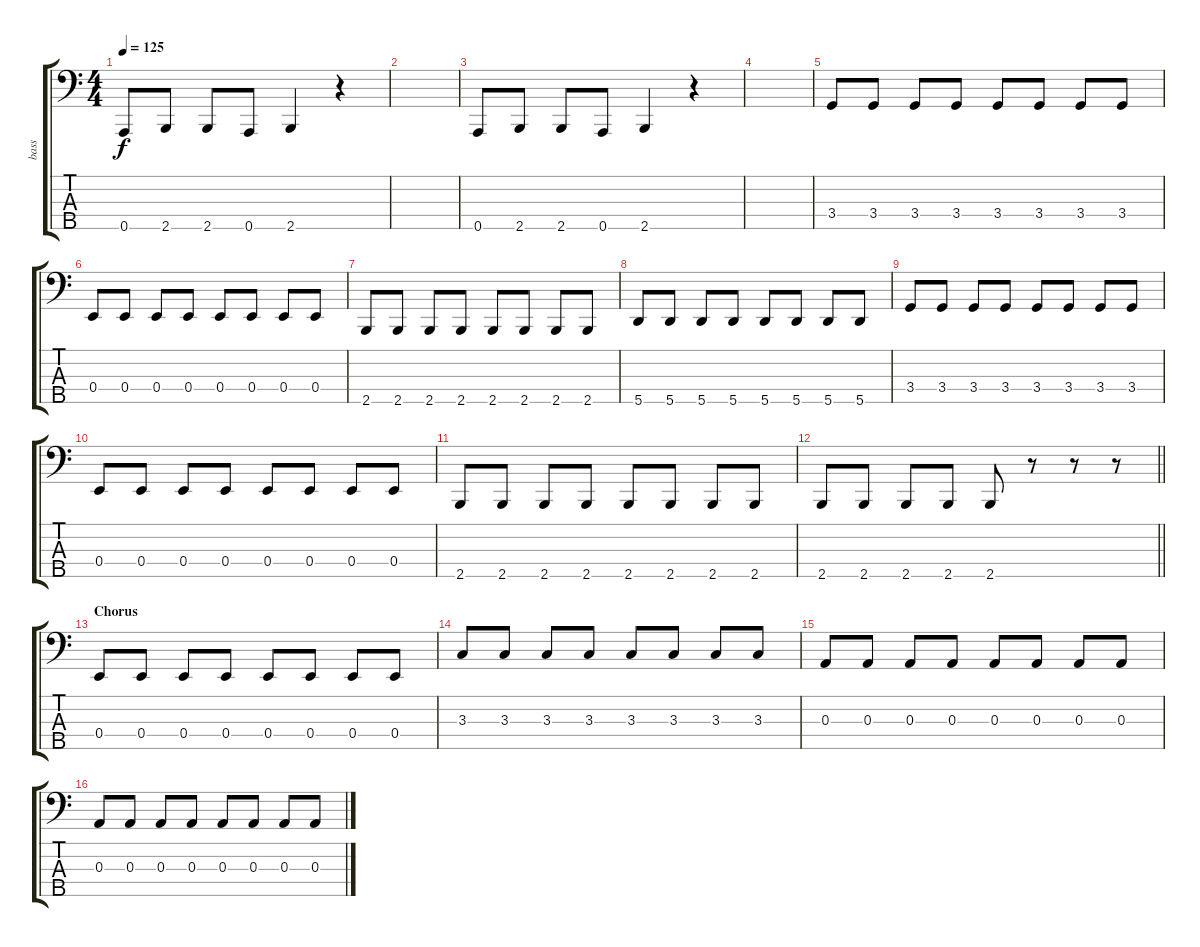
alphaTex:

\track ("bass" "bass") {instrument electricbassfinger}
\staff {score tabs}
\tuning (G2 D2 A1 E1 A0) {hide}
\ts (4 4)
\tempo 125
\clef f4
\ks c
0.5.8{dy f} 2.5.8 2.5.8 0.5.8 2.5.4 r.4 |
|
0.5.8 2.5.8 2.5.8 0.5.8 2.5.4 r.4 |
|
3.4.8 3.4.8 3.4.8 3.4.8 3.4.8 3.4.8 3.4.8 3.4.8 |
0.4.8 0.4.8 0.4.8 0.4.8 0.4.8 0.4.8 0.4.8 0.4.8 |
2.5.8 2.5.8 2.5.8 2.5.8 2.5.8 2.5.8 2.5.8 2.5.8 |
5.5.8 5.5.8 5.5.8 5.5.8 5.5.8 5.5.8 5.5.8 5.5.8 |
3.4.8 3.4.8 3.4.8 3.4.8 3.4.8 3.4.8 3.4.8 3.4.8 |
0.4.8 0.4.8 0.4.8 0.4.8 0.4.8 0.4.8 0.4.8 0.4.8 |
2.5.8 2.5.8 2.5.8 2.5.8 2.5.8 2.5.8 2.5.8 2.5.8 |
\barLineRight lightlight
2.5.8 2.5.8 2.5.8 2.5.8 2.5.8 r.8 r.8 r.8 |
\section ("" "Chorus")
0.4.8 0.4.8 0.4.8 0.4.8 0.4.8 0.4.8 0.4.8 0.4.8 |
3.3.8 3.3.8 3.3.8 3.3.8 3.3.8 3.3.8 3.3.8 3.3.8 |
0.3.8 0.3.8 0.3.8 0.3.8 0.3.8 0.3.8 0.3.8 0.3.8 |
0.3.8 0.3.8 0.3.8 0.3.8 0.3.8 0.3.8 0.3.8 0.3.8
